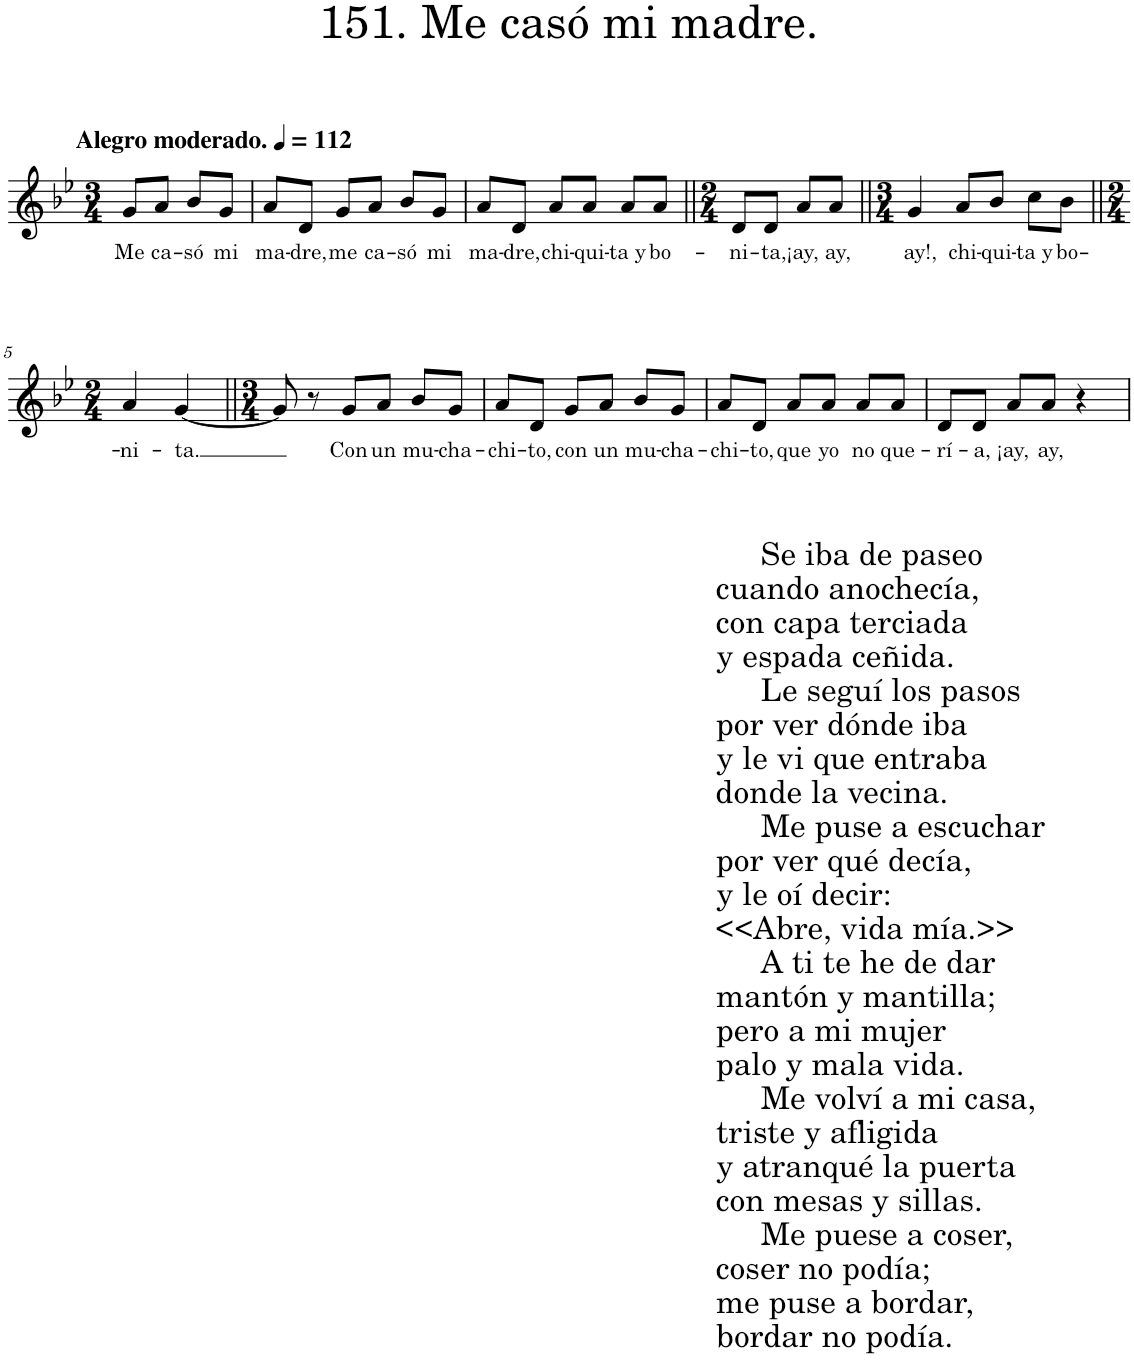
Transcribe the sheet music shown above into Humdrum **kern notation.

**kern	**text
*part1	*part1
*staff1	*staff1
*I"Piano	*
*I'Pno.	*
*clefG2	*
*k[b-e-]	*
*M3/4	*
*MM112	*
=	=
!LO:TX:a:B:t=Alegro moderado.	!
!	!LO:LY:b
8g/L	Me
!	!LO:LY:b
8a/J	ca-
!	!LO:LY:b
8b-/L	-só
!	!LO:LY:b
8g/J	mi
=1	=1
!	!LO:LY:b
8a/L	ma-
!	!LO:LY:b
8d/J	-dre,
!	!LO:LY:b
8g/L	me
!	!LO:LY:b
8a/J	ca-
!	!LO:LY:b
8b-/L	-só
!	!LO:LY:b
8g/J	mi
=2	=2
!	!LO:LY:b
8a/L	ma-
!	!LO:LY:b
8d/J	-dre,
!	!LO:LY:b
8a/L	chi-
!	!LO:LY:b
8a/J	-qui-
!	!LO:LY:b
8a/L	-ta y
!	!LO:LY:b
8a/J	bo-
=3||	=3||
*M2/4	*
!	!LO:LY:b
8d/L	-ni-
!	!LO:LY:b
8d/J	-ta,
!	!LO:LY:b
8a/L	¡ay,
!	!LO:LY:b
8a/J	ay,
=4||	=4||
*M3/4	*
!	!LO:LY:b
4g/	ay!,
!	!LO:LY:b
8a/L	chi-
!	!LO:LY:b
8b-/J	-qui-
!	!LO:LY:b
8cc\L	-ta y
!	!LO:LY:b
8b-\J	bo-
!!LO:LB:g=z
=5||	=5||
*M2/4	*
!	!LO:LY:b
4a/	-ni-
!	!LO:LY:b
[4g/	-ta.
=6||	=6||
*M3/4	*
8g/]	.
8r	.
!	!LO:LY:b
8g/L	Con
!	!LO:LY:b
8a/J	un
!	!LO:LY:b
8b-/L	mu-
!	!LO:LY:b
8g/J	-cha-
=7	=7
!	!LO:LY:b
8a/L	-chi-
!	!LO:LY:b
8d/J	-to,
!	!LO:LY:b
8g/L	con
!	!LO:LY:b
8a/J	un
!	!LO:LY:b
8b-/L	mu-
!	!LO:LY:b
8g/J	-cha-
=8	=8
!	!LO:LY:b
8a/L	-chi-
!	!LO:LY:b
8d/J	-to,
!	!LO:LY:b
8a/L	que
!LO:TX:b:t=Se iba de paseo	!
!LO:TX:b:t=cuando anochecía,	!
!LO:TX:b:t=con capa terciada	!
!LO:TX:b:t=y espada ceñida.	!
!LO:TX:b:t=Le seguí los pasos	!
!LO:TX:b:t=por ver dónde iba	!
!LO:TX:b:t=y le vi que entraba	!
!LO:TX:b:t=donde la vecina.	!
!LO:TX:b:t=Me puse a escuchar	!
!LO:TX:b:t=por ver qué decía,	!
!LO:TX:b:t=y le oí decir&colon;	!
!LO:TX:b:t=<<Abre, vida mía.>>	!
!LO:TX:b:t=A ti te he de dar	!
!LO:TX:b:t=mantón y mantilla;	!
!LO:TX:b:t=pero a mi mujer	!
!LO:TX:b:t=palo y mala vida.	!
!LO:TX:b:t=Me volví a mi casa,	!
!LO:TX:b:t=triste y afligida	!
!LO:TX:b:t=y atranqué la puerta	!
!LO:TX:b:t=con mesas y sillas.	!
!LO:TX:b:t=Me puese a coser,	!
!LO:TX:b:t=coser no podía;	!
!LO:TX:b:t=me puse a bordar,	!
!LO:TX:b:t=bordar no podía.	!
!	!LO:LY:b
8a/J	yo
!	!LO:LY:b
8a/L	no
!	!LO:LY:b
8a/J	que-
=9	=9
!	!LO:LY:b
8d/L	-rí-
!	!LO:LY:b
8d/J	-a,
!	!LO:LY:b
8a/L	¡ay,
!	!LO:LY:b
8a/J	ay,
4r	.
=	=
*-	*-
